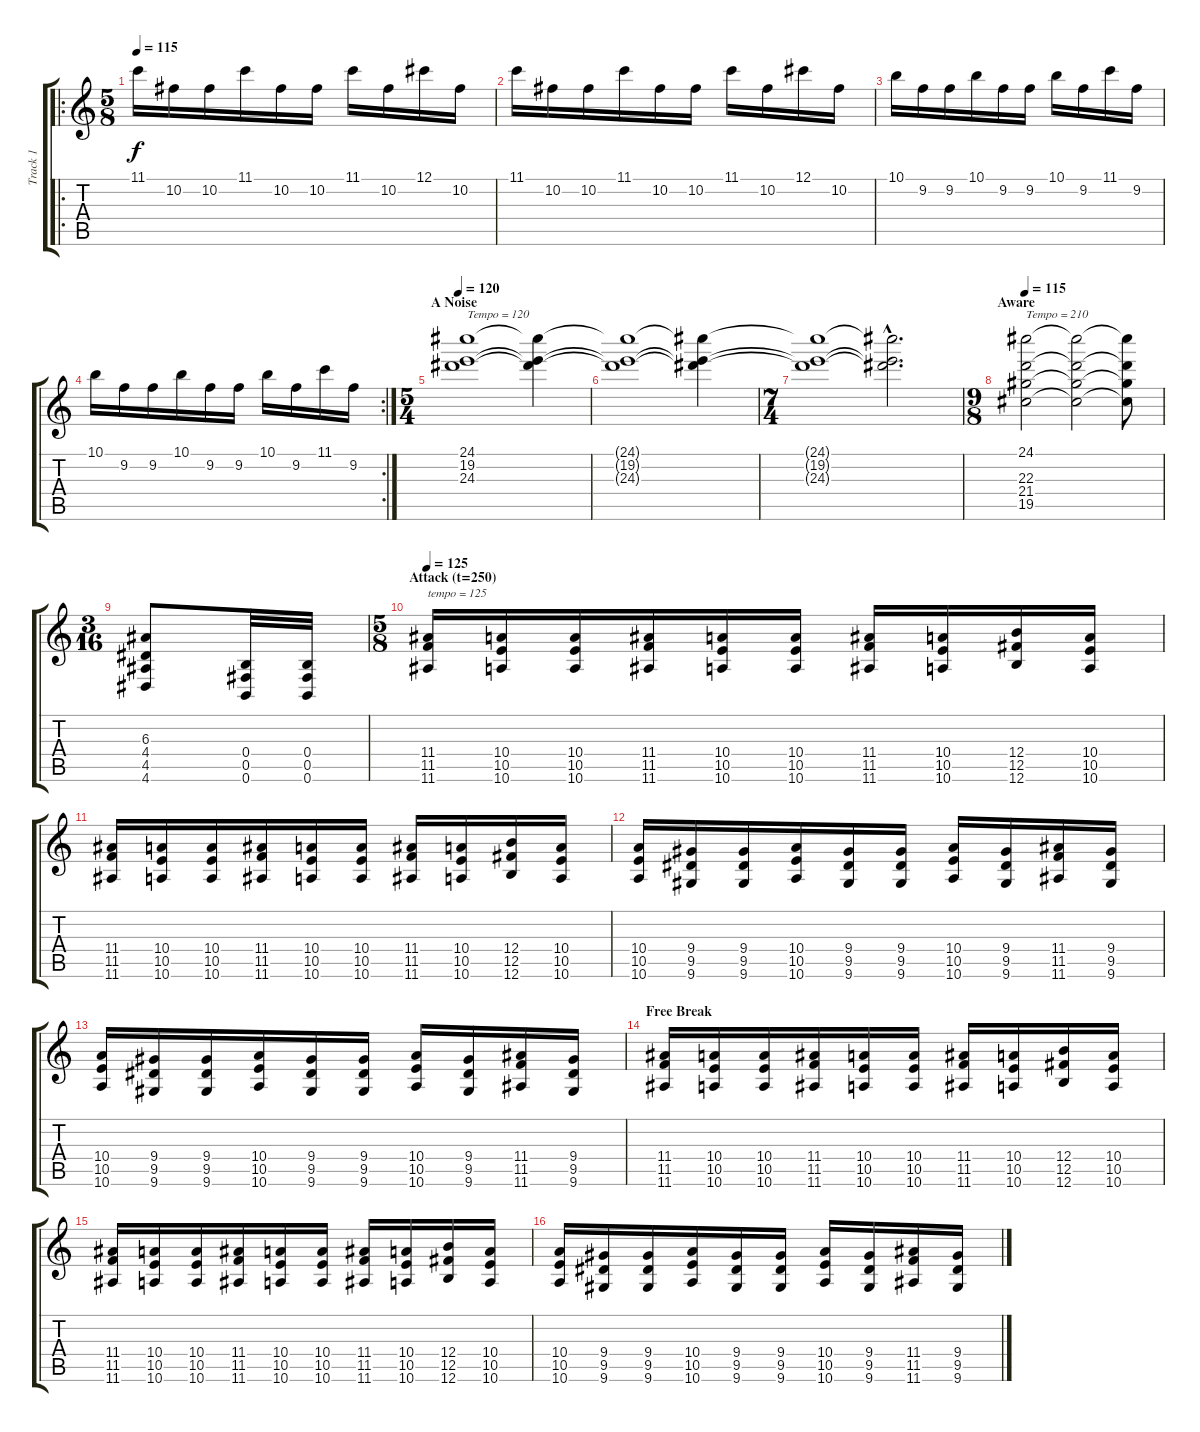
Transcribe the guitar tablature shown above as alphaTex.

\track ("Track 1" "Track 1") {instrument distortionguitar}
\staff {score tabs}
\tuning (Db4 Ab3 E3 B2 Gb2 B1) {hide}
\ro
\ts (5 8)
\tempo 115
\clef g2
\ks c
11.1.16{dy f} 10.2.16 10.2.16 11.1.16 10.2.16 10.2.16 11.1.16 10.2.16 12.1.16 10.2.16 |
11.1.16 10.2.16 10.2.16 11.1.16 10.2.16 10.2.16 11.1.16 10.2.16 12.1.16 10.2.16 |
10.1.16 9.2.16 9.2.16 10.1.16 9.2.16 9.2.16 10.1.16 9.2.16 11.1.16 9.2.16 |
\rc 2
10.1.16 9.2.16 9.2.16 10.1.16 9.2.16 9.2.16 10.1.16 9.2.16 11.1.16 9.2.16 |
\ts (5 4)
\section ("" "A Noise")
\tempo 120
(24.1 19.2 24.3).1{txt "Tempo = 120"} (24.1{t} 19.2{t} 24.3{t}).4 |
(24.1{t} 19.2{t} 24.3{t}).1 (24.1{t} 19.2{t} 24.3{t}).4 |
\ts (7 4)
(24.1{t} 19.2{t} 24.3{t}).1 (24.1{hac t} 19.2{hac t} 24.3{hac t}).2{d} |
\ts (9 8)
\section ("" "Aware")
\tempo 115
(24.1 22.3 21.4 19.5).2{txt "Tempo = 210"} (24.1{t} 22.3{t} 21.4{t} 19.5{t}).2 (24.1{t} 22.3{t} 21.4{t} 19.5{t}).8 |
\ts (3 16)
(6.3 4.4 4.5 4.6).8 (0.4 0.5 0.6).32 (0.4 0.5 0.6).32 |
\ts (5 8)
\section ("" "Attack (t=250)")
\tempo 125
(11.4 11.5 11.6).16{txt "tempo = 125"} (10.4 10.5 10.6).16 (10.4 10.5 10.6).16 (11.4 11.5 11.6).16 (10.4 10.5 10.6).16 (10.4 10.5 10.6).16 (11.4 11.5 11.6).16 (10.4 10.5 10.6).16 (12.4 12.5 12.6).16 (10.4 10.5 10.6).16 |
(11.4 11.5 11.6).16 (10.4 10.5 10.6).16 (10.4 10.5 10.6).16 (11.4 11.5 11.6).16 (10.4 10.5 10.6).16 (10.4 10.5 10.6).16 (11.4 11.5 11.6).16 (10.4 10.5 10.6).16 (12.4 12.5 12.6).16 (10.4 10.5 10.6).16 |
(10.4 10.5 10.6).16 (9.4 9.5 9.6).16 (9.4 9.5 9.6).16 (10.4 10.5 10.6).16 (9.4 9.5 9.6).16 (9.4 9.5 9.6).16 (10.4 10.5 10.6).16 (9.4 9.5 9.6).16 (11.4 11.5 11.6).16 (9.4 9.5 9.6).16 |
(10.4 10.5 10.6).16 (9.4 9.5 9.6).16 (9.4 9.5 9.6).16 (10.4 10.5 10.6).16 (9.4 9.5 9.6).16 (9.4 9.5 9.6).16 (10.4 10.5 10.6).16 (9.4 9.5 9.6).16 (11.4 11.5 11.6).16 (9.4 9.5 9.6).16 |
\section ("" "Free Break")
(11.4 11.5 11.6).16 (10.4 10.5 10.6).16 (10.4 10.5 10.6).16 (11.4 11.5 11.6).16 (10.4 10.5 10.6).16 (10.4 10.5 10.6).16 (11.4 11.5 11.6).16 (10.4 10.5 10.6).16 (12.4 12.5 12.6).16 (10.4 10.5 10.6).16 |
(11.4 11.5 11.6).16 (10.4 10.5 10.6).16 (10.4 10.5 10.6).16 (11.4 11.5 11.6).16 (10.4 10.5 10.6).16 (10.4 10.5 10.6).16 (11.4 11.5 11.6).16 (10.4 10.5 10.6).16 (12.4 12.5 12.6).16 (10.4 10.5 10.6).16 |
(10.4 10.5 10.6).16 (9.4 9.5 9.6).16 (9.4 9.5 9.6).16 (10.4 10.5 10.6).16 (9.4 9.5 9.6).16 (9.4 9.5 9.6).16 (10.4 10.5 10.6).16 (9.4 9.5 9.6).16 (11.4 11.5 11.6).16 (9.4 9.5 9.6).16
